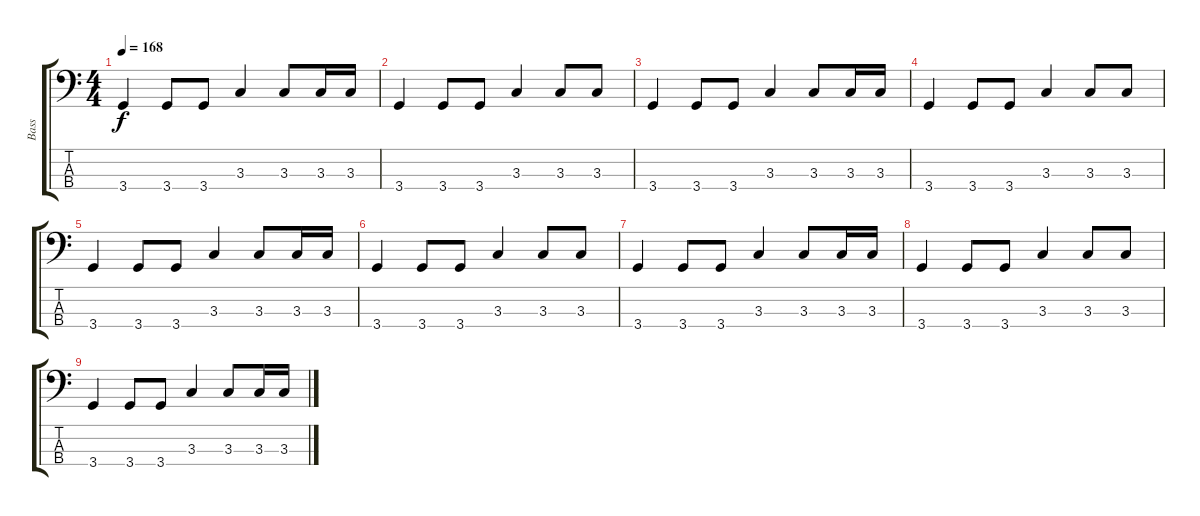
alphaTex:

\track ("Bass" "Bass") {instrument electricbasspick}
\staff {score tabs}
\tuning (G2 D2 A1 E1) {hide}
\ts (4 4)
\tempo 168
\clef f4
\ks c
3.4.4{dy f} 3.4.8 3.4.8 3.3.4 3.3.8 3.3.16 3.3.16 |
3.4.4 3.4.8 3.4.8 3.3.4 3.3.8 3.3.8 |
3.4.4 3.4.8 3.4.8 3.3.4 3.3.8 3.3.16 3.3.16 |
3.4.4 3.4.8 3.4.8 3.3.4 3.3.8 3.3.8 |
3.4.4 3.4.8 3.4.8 3.3.4 3.3.8 3.3.16 3.3.16 |
3.4.4 3.4.8 3.4.8 3.3.4 3.3.8 3.3.8 |
3.4.4 3.4.8 3.4.8 3.3.4 3.3.8 3.3.16 3.3.16 |
3.4.4 3.4.8 3.4.8 3.3.4 3.3.8 3.3.8 |
3.4.4 3.4.8 3.4.8 3.3.4 3.3.8 3.3.16 3.3.16
